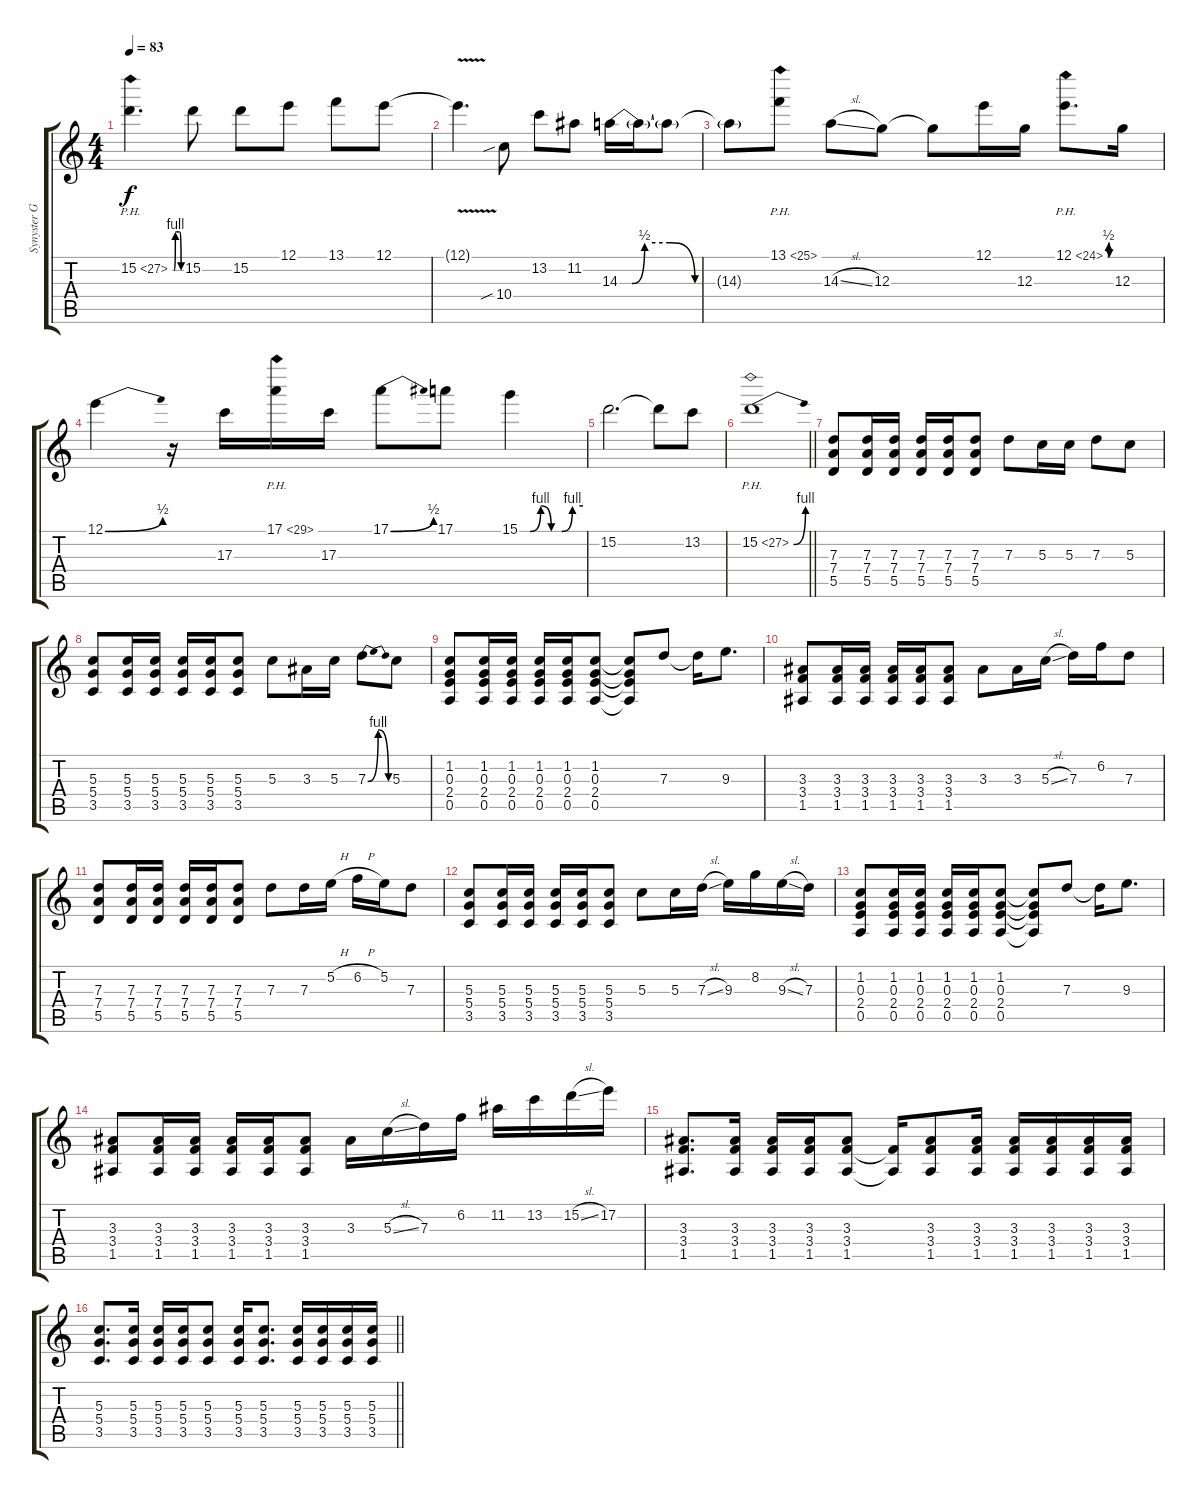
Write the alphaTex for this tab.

\track ("Synyster Gates" "Synyster G") {instrument acousticguitarsteel}
\staff {score tabs}
\tuning (E4 B3 G3 D3 A2 D2) {hide}
\ts (4 4)
\tempo 83
\clef g2
\ks c
15.2{be (custom 0 0 10 0 20 4 30 4 49 4 60 0) ph 12}.4{d dy f} 15.2.8 15.2.8 12.1.8 13.1.8 12.1.8 |
12.1{v t}.4{d} 10.4{sib}.8 13.2.8 11.2.8 14.3{be (custom 0 0 5 0 10 2 20 2 30 0 60 0)}.16 14.3{t}.16 14.3{t}.8 |
14.3{t}.8 13.1{ph 12}.8 14.3{sl}.8 12.3.8 12.3{t}.8 12.1.16 12.3.16 12.1{be (custom 0 0 6 0 10 0 20 2 30 2 35 0 60 0) ph 12}.8{d} 12.3.16 |
12.1{be (bend 0 0 60 2)}.4 r.16 17.3.16 17.1{ph 12}.16 17.3.16 17.1{be (bend 0 0 60 2)}.8 17.1.8 15.1{be (custom 0 0 10 0 20 4 30 0 40 0 50 4 60 4)}.4 |
15.2.2{d} 15.2{t}.8 13.2.8 |
\barLineRight lightlight
15.2{be (bend 0 0 60 4) ph 12}.1 |
(7.3 7.4 5.5).8 (7.3 7.4 5.5).16 (7.3 7.4 5.5).16 (7.3 7.4 5.5).16 (7.3 7.4 5.5).16 (7.3 7.4 5.5).8 7.3.8 5.3.16 5.3.16 7.3.8 5.3.8 |
(5.3 5.4 3.5).8 (5.3 5.4 3.5).16 (5.3 5.4 3.5).16 (5.3 5.4 3.5).16 (5.3 5.4 3.5).16 (5.3 5.4 3.5).8 5.3.8 3.3.16 5.3.16 7.3{be (bendrelease 0 0 20 4 30 4 60 0)}.8 5.3.8 |
(1.2 0.3 2.4 0.5).8 (1.2 0.3 2.4 0.5).16 (1.2 0.3 2.4 0.5).16 (1.2 0.3 2.4 0.5).16 (1.2 0.3 2.4 0.5).16 (1.2 0.3 2.4 0.5).8 (1.2{t} 0.3{t} 2.4{t} 0.5{t}).8 7.3.8 7.3{t}.16 9.3.8{d} |
(3.3 3.4 1.5).8 (3.3 3.4 1.5).16 (3.3 3.4 1.5).16 (3.3 3.4 1.5).16 (3.3 3.4 1.5).16 (3.3 3.4 1.5).8 3.3.8 3.3.16 5.3{sl}.16 7.3.16 6.2.16 7.3.8 |
(7.3 7.4 5.5).8 (7.3 7.4 5.5).16 (7.3 7.4 5.5).16 (7.3 7.4 5.5).16 (7.3 7.4 5.5).16 (7.3 7.4 5.5).8 7.3.8 7.3.16 5.2{h}.16 6.2{h}.16 5.2.16 7.3.8 |
(5.3 5.4 3.5).8 (5.3 5.4 3.5).16 (5.3 5.4 3.5).16 (5.3 5.4 3.5).16 (5.3 5.4 3.5).16 (5.3 5.4 3.5).8 5.3.8 5.3.16 7.3{sl}.16 9.3.16 8.2.16 9.3{sl}.16 7.3.16 |
(1.2 0.3 2.4 0.5).8 (1.2 0.3 2.4 0.5).16 (1.2 0.3 2.4 0.5).16 (1.2 0.3 2.4 0.5).16 (1.2 0.3 2.4 0.5).16 (1.2 0.3 2.4 0.5).8 (1.2{t} 0.3{t} 2.4{t} 0.5{t}).8 7.3.8 7.3{t}.16 9.3.8{d} |
(3.3 3.4 1.5).8 (3.3 3.4 1.5).16 (3.3 3.4 1.5).16 (3.3 3.4 1.5).16 (3.3 3.4 1.5).16 (3.3 3.4 1.5).8 3.3.16 5.3{sl}.16 7.3.16 6.2.16 11.2.16 13.2.16 15.2{sl}.16 17.2.16 |
(3.3 3.4 1.5).8{d} (3.3 3.4 1.5).16 (3.3 3.4 1.5).16 (3.3 3.4 1.5).16 (3.3 3.4 1.5).8 (3.4{t} 1.5{t}).16 (3.3 3.4 1.5).8 (3.3 3.4 1.5).16 (3.3 3.4 1.5).16 (3.3 3.4 1.5).16 (3.3 3.4 1.5).16 (3.3 3.4 1.5).16 |
\barLineRight lightlight
(5.3 5.4 3.5).8{d} (5.3 5.4 3.5).16 (5.3 5.4 3.5).16 (5.3 5.4 3.5).16 (5.3 5.4 3.5).8 (5.3 5.4 3.5).16 (5.3 5.4 3.5).8{d} (5.3 5.4 3.5).16 (5.3 5.4 3.5).16 (5.3 5.4 3.5).16 (5.3 5.4 3.5).16
